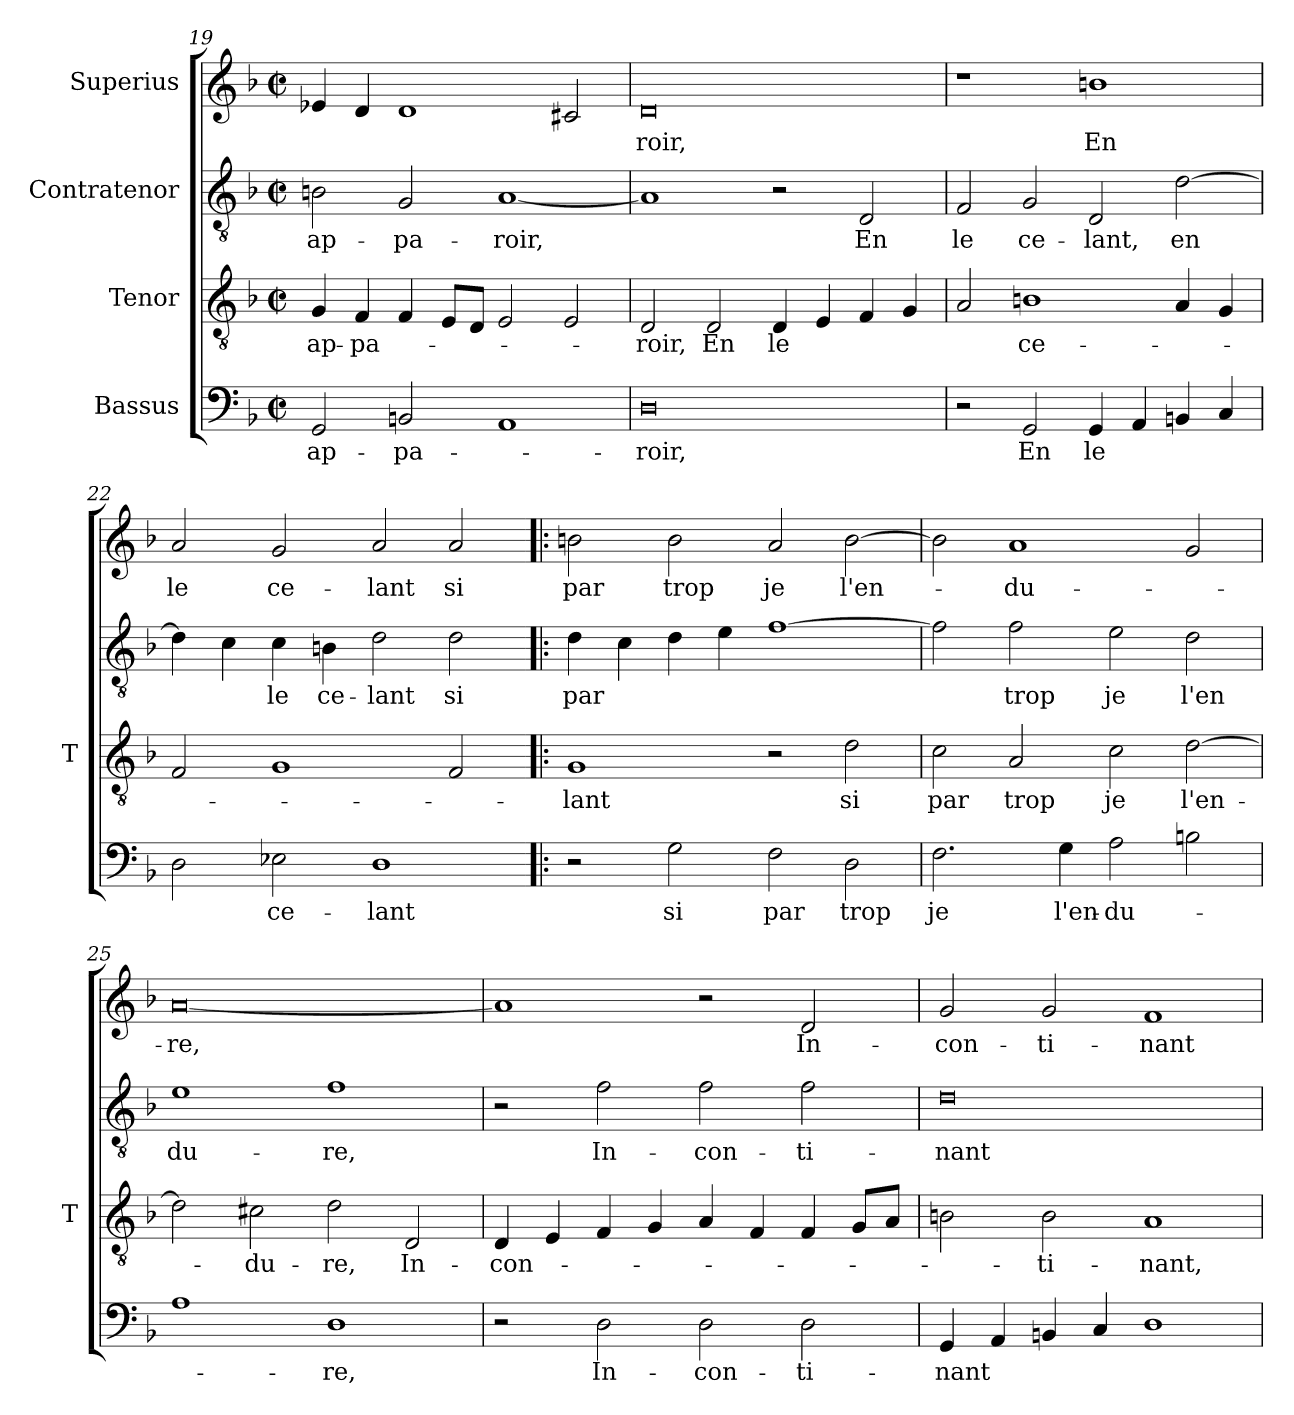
**kern	**text	**kern	**text	**kern	**text	**kern	**text
*part4	*part4	*part3	*part3	*part2	*part2	*part1	*part1
*staff4	*staff4	*staff3	*staff3	*staff2	*staff2	*staff1	*staff1
*I"Bassus	*	*I"Tenor	*	*I"Contratenor	*	*I"Superius	*
*	*	*I'T	*	*	*	*	*
*clefF4	*	*clefGv2	*	*clefGv2	*	*clefG2	*
*k[b-]	*	*k[b-]	*	*k[b-]	*	*k[b-]	*
*F:	*	*F:	*	*F:	*	*F:	*
*M2/2	*	*M2/2	*	*M2/2	*	*M2/2	*
*met(c|)	*	*met(c|)	*	*met(c|)	*	*met(c|)	*
=19	=19	=19	=19	=19	=19	=19	=19
2GG	ap-	4G	ap-	2B	ap-	4e-X	.
.	.	4F	pa-	.	.	4d	.
2BB	pa-	4F	.	2G	pa-	1d	.
.	.	8EL	.	.	.	.	.
.	.	8DJ	.	.	.	.	.
1AA	.	2E	.	[1A	-roir,	.	.
.	.	2E	.	.	.	2c#X	.
=20	=20	=20	=20	=20	=20	=20	=20
0D	-roir,	2D	-roir,	1A]	.	0d	-roir,
.	.	2D	-En	.	.	.	.
.	.	4D	-le	2r	.	.	.
.	.	4E	.	.	.	.	.
.	.	4F	.	2D	-En	.	.
.	.	4G	.	.	.	.	.
=21	=21	=21	=21	=21	=21	=21	=21
2r	.	2A	.	2F	-le	1r	.
2GG	-En	1B	ce-	2G	ce-	.	.
4GG	-le	.	.	2D	-lant,	1b	-En
4AA	.	.	.	.	.	.	.
4BB	.	4A	.	[2d	-en	.	.
4C	.	4G	.	.	.	.	.
=22	=22	=22	=22	=22	=22	=22	=22
2D	.	2F	.	4d]	.	2a	-le
.	.	.	.	4c	.	.	.
2E-X	ce-	1G	.	4c	-le	2g	ce-
.	.	.	.	4B	ce-	.	.
1D	-lant	.	.	2d	-lant	2a	-lant
.	.	2F	.	2d	-si	2a	-si
=23!|:	=23!|:	=23!|:	=23!|:	=23!|:	=23!|:	=23!|:	=23!|:
2r	.	1G	-lant	4d	-par	2b	-par
.	.	.	.	4c	.	.	.
2G	-si	.	.	4d	.	2b	-trop
.	.	.	.	4e	.	.	.
2F	-par	2r	.	[1f	.	2a	-je
2D	-trop	2d	-si	.	.	[2b	l'en-
!!LO:PB:g=z
=24	=24	=24	=24	=24	=24	=24	=24
2.F	-je	2c	-par	2f]	.	2b]	.
.	.	2A	-trop	2f	-trop	1a	du-
4G	l'en-	.	.	.	.	.	.
2A	du-	2c	-je	2e	-je	.	.
2B	.	[2d	l'en-	2d	-l'en	2g	.
=25	=25	=25	=25	=25	=25	=25	=25
1A	.	2d]	.	1e	du-	[0a	-re,
.	.	2c#X	du-	.	.	.	.
1D	-re,	2d	-re,	1f	-re,	.	.
.	.	2D	In-	.	.	.	.
=26	=26	=26	=26	=26	=26	=26	=26
2r	.	4D	con-	2r	.	1a]	.
.	.	4E	.	.	.	.	.
2D	In-	4F	.	2f	In-	.	.
.	.	4G	.	.	.	.	.
2D	con-	4A	.	2f	con-	2r	.
.	.	4F	.	.	.	.	.
2D	ti-	4F	.	2f	ti-	2d	In-
.	.	8GL	.	.	.	.	.
.	.	8AJ	.	.	.	.	.
=27	=27	=27	=27	=27	=27	=27	=27
4GG	-nant	2B	.	0d	-nant	2g	con-
4AA	.	.	.	.	.	.	.
4BB	.	2B	ti-	.	.	2g	ti-
4C	.	.	.	.	.	.	.
1D	.	1A	-nant,	.	.	1f	-nant
=	=	=	=	=	=	=	=
*-	*-	*-	*-	*-	*-	*-	*-
